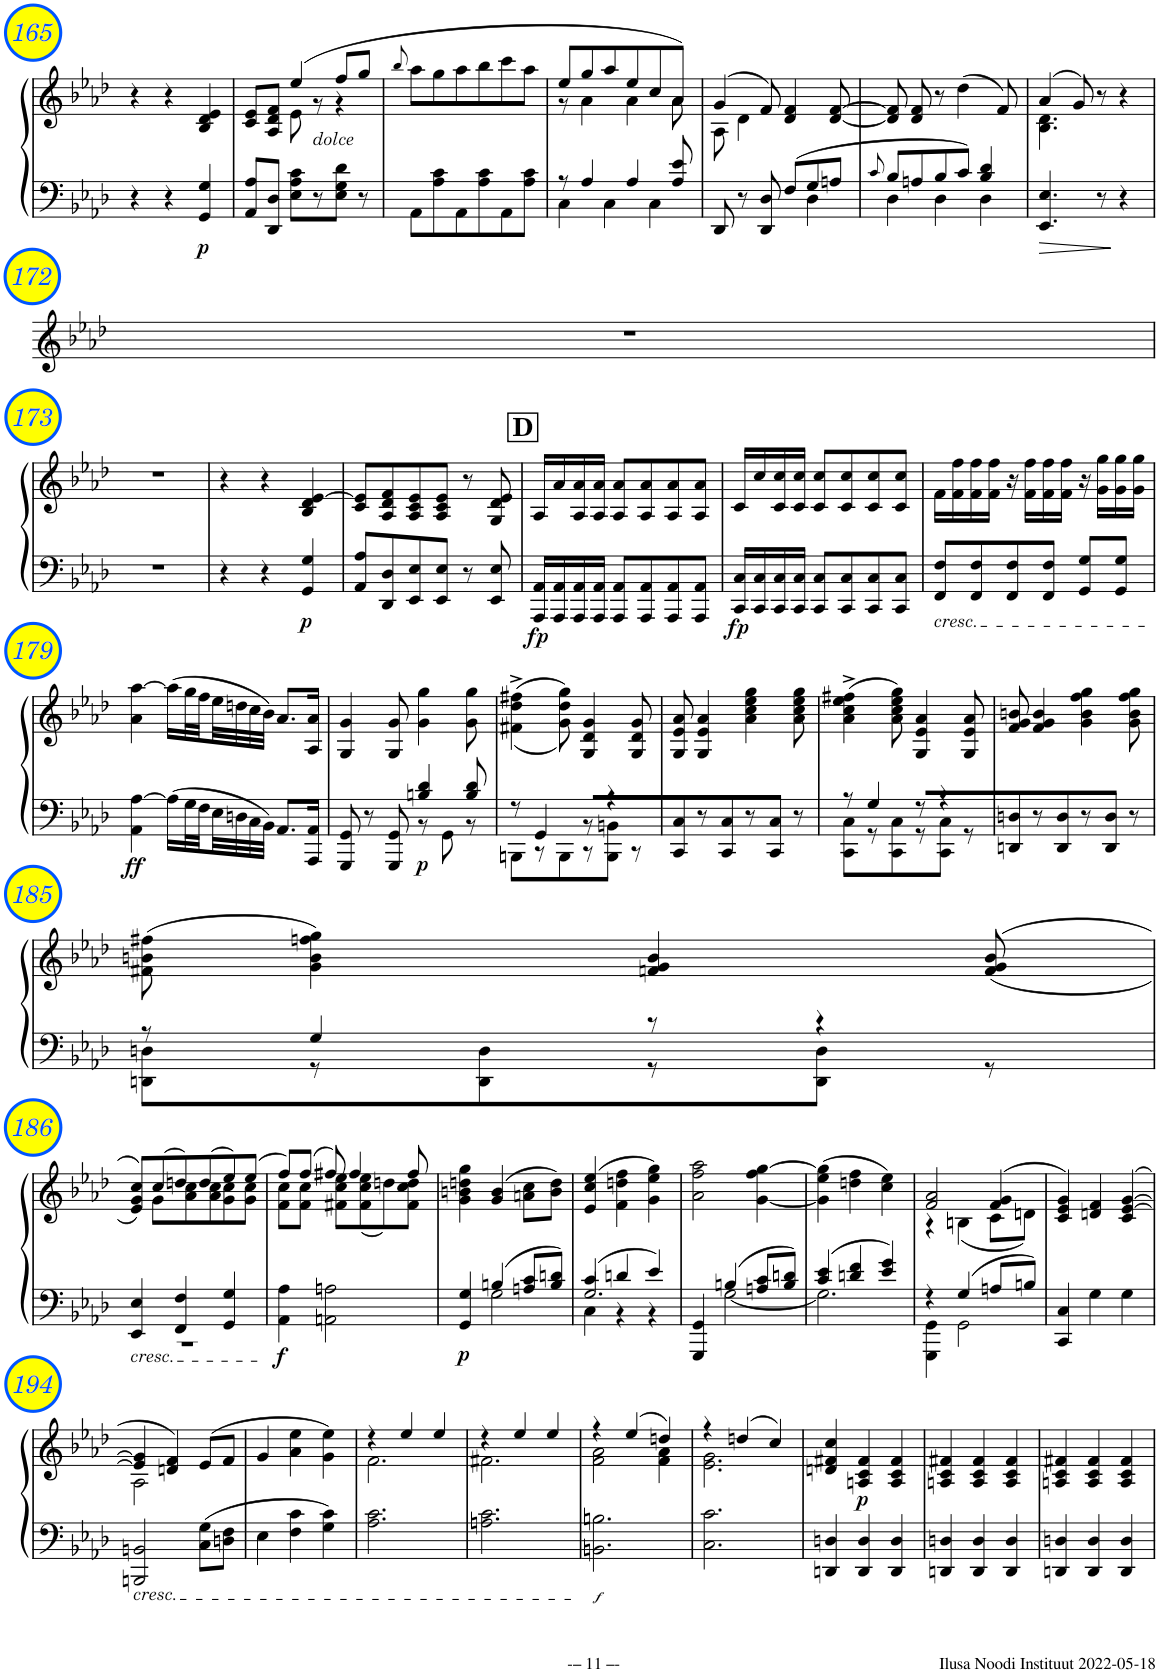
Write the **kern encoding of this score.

**kern	**kern	**dynam	**kern	**kern	**dynam
*part3	*part3	*part3	*part2	*part1	*part1
*staff4	*staff3	*staff3/4	*staff2	*staff1	*staff1
*I"Piano	*	*	*I"Flute	*I"Flute	*
*I'Pno	*	*	*	*	*
!!LO:PB:g=z
*clefF4	*clefG2	*	*clefG2	*clefG2	*
*k[b-e-a-d-]	*k[b-e-a-d-]	*	*k[b-e-a-d-]	*k[b-e-a-d-]	*
*M3/4	*M3/4	*	*M3/4	*M3/4	*
=165	=165	=165	=165	=165	=165
4r	4r	.	2.r	2.r	.
4r	4r	.	.	.	.
!	!	!LO:DY:b=2	!	!	!
4GG/ 4G/	4B-/ 4d-/ 4e-/	p	.	.	.
=166	=166	=166	=166	=166	=166
*	*^	*	*	*	*
8AA-/ 8A-/L	8c/ 8e-/L	4ryy	.	2.r	2.r	.
8DD-/ 8D-/J	8A-/ 8d-/ 8f/J	.	.	.	.	.
8E-\ 8A-\ 8c\L	(4ee-/	8e-\	.	.	.	.
!	!	!LO:TX:b:i:t=dolce	!	!	!	!
8r	.	8r	.	.	.	.
8E-\ 8G\ 8d-\J	8ff/L	4r	.	.	.	.
8r	8gg/J	.	.	.	.	.
*	*v	*v	*	*	*	*
=167	=167	=167	=167	=167	=167
.	8qbb-/	.	.	.	.
8AA-\L	8aa-\L	.	2.r	2.r	.
8A-\ 8c\	8gg\	.	.	.	.
8AA-\	8aa-\	.	.	.	.
8A-\ 8c\	8bb-\	.	.	.	.
8AA-\	8ccc\	.	.	.	.
8A-\ 8c\J	8aa-\J	.	.	.	.
=168	=168	=168	=168	=168	=168
*^	*^	*	*	*	*
8r	4C\	8ee-/L	8r	.	2.r	2.r	.
4A-/	.	8gg/	4a-\	.	.	.	.
.	4C\	8aa-/	.	.	.	.	.
4A-/	.	8ee-/	4a-\	.	.	.	.
.	4C\	8cc/	.	.	.	.	.
8A-/ 8e-/	.	8a-/J)	8a-\	.	.	.	.
=169	=169	=169	=169	=169	=169	=169	=169
8DD-/	2ryy	(4g/	8A-\	.	2.r	2.r	.
8r	.	.	4d-\	.	.	.	.
8DD-/ 8D-/	.	8f/)	.	.	.	.	.
8F/L	.	4d-/ 4f/	4.ryy	.	.	.	.
8G/	4D-\	.	.	.	.	.	.
8An/J	.	[8d-/ [8f/	.	.	.	.	.
*	*	*v	*v	*	*	*	*
=170	=170	=170	=170	=170	=170	=170
8qc/	.	.	.	.	.	.
8B-/L	4D-\	8d-/] 8f/]	.	2.r	2.r	.
8An/	.	8d-/ 8f/	.	.	.	.
8B-/	4D-\	8r	.	.	.	.
8c/J	.	(4dd-\	.	.	.	.
4B-/ 4d-/	4D-\	.	.	.	.	.
.	.	8f/)	.	.	.	.
*v	*v	*	*	*	*	*
=171	=171	=171	=171	=171	=171
*	*^	*	*	*	*
4.EE-/ 4.E-/	(4a-/	4.B-\ 4.d-\	.	2.r	2.r	.
.	8g/)	.	.	.	.	.
8r	8r	4.ryy	.	.	.	.
4r	4r	.	.	.	.	.
*	*v	*v	*	*	*	*
!!LO:LB:g=z
=172	=172	=172	=172	=172	=172
2.r	2.r	.	2.r	2.r	.
!!LO:LB:g=z
=173	=173	=173	=173	=173	=173
2.r	2.r	.	2.r	2.r	.
=174	=174	=174	=174	=174	=174
4r	4r	.	2.r	2.r	.
4r	4r	.	.	.	.
!	!	!LO:DY:b=2	!	!	!
4GG/ 4G/	4B-/ 4d-/ [4e-/	p	.	.	.
=175	=175	=175	=175	=175	=175
8AA-/ 8A-/L	8c/ 8e-/]L	.	2.r	2.r	.
8DD-/ 8D-/	8A-/ 8d-/ 8f/	.	.	.	.
8EE-/ 8E-/	8A-/ 8c/ 8e-/	.	.	.	.
8EE-/ 8E-/J	8A-/ 8c/ 8e-/J	.	.	.	.
8r	8r	.	.	.	.
8EE-/ 8E-/	8G/ 8d-/ 8e-/	.	.	.	.
!!LO:REH:place=s1:a:B:cj:fs=14:t=D
=176	=176	=176	=176	=176	=176
!	!	!LO:DY:b=2	!	!	!
16AAA-/ 16AA-/LL	16A-/LL	fp	2.r	2.r	.
16AAA-/ 16AA-/	16a-/	.	.	.	.
16AAA-/ 16AA-/	16A-/ 16a-/	.	.	.	.
16AAA-/ 16AA-/JJ	16A-/ 16a-/JJ	.	.	.	.
8AAA-/ 8AA-/L	8A-/ 8a-/L	.	.	.	.
8AAA-/ 8AA-/	8A-/ 8a-/	.	.	.	.
8AAA-/ 8AA-/	8A-/ 8a-/	.	.	.	.
8AAA-/ 8AA-/J	8A-/ 8a-/J	.	.	.	.
=177	=177	=177	=177	=177	=177
!	!	!LO:DY:b=2	!	!	!
16CC/ 16C/LL	16c/LL	fp	2.r	2.r	.
16CC/ 16C/	16cc/	.	.	.	.
16CC/ 16C/	16c/ 16cc/	.	.	.	.
16CC/ 16C/JJ	16c/ 16cc/JJ	.	.	.	.
8CC/ 8C/L	8c/ 8cc/L	.	.	.	.
8CC/ 8C/	8c/ 8cc/	.	.	.	.
8CC/ 8C/	8c/ 8cc/	.	.	.	.
8CC/ 8C/J	8c/ 8cc/J	.	.	.	.
=178	=178	=178	=178	=178	=178
!LO:TX:b:i:t=cresc.	!	!	!	!	!
8FF/ 8F/L	16f\LL	.	2.r	2.r	.
.	16f\ 16ff\	.	.	.	.
8FF/ 8F/	16f\ 16ff\	.	.	.	.
.	16f\ 16ff\JJ	.	.	.	.
8FF/ 8F/	16r	.	.	.	.
.	16f\ 16ff\LL	.	.	.	.
8FF/ 8F/J	16f\ 16ff\	.	.	.	.
.	16f\ 16ff\JJ	.	.	.	.
8GG/ 8G/L	16r	.	.	.	.
.	16g\ 16gg\LL	.	.	.	.
8GG/ 8G/J	16g\ 16gg\	.	.	.	.
.	16g\ 16gg\JJ	.	.	.	.
!!LO:LB:g=z
=179	=179	=179	=179	=179	=179
!	!	!LO:DY:b=2	!	!	!
4AA-\ [4A-\	4a-\ [4aa-\	ff	4r	4r	.
!	!	!	!	!	!LO:DY:b
16A-\LL]	(16aa-\LL]	.	2ccc	2fff	ff
32G\L	32gg\L	.	.	.	.
32F\	32ff\	.	.	.	.
32E-\	32ee-\	.	.	.	.
32Dn\	32ddn\	.	.	.	.
32C\	32cc\	.	.	.	.
32BB-\JJJ	32b-\JJJ)	.	.	.	.
8.AA-/L	8.a-/L	.	.	.	.
16AAA-/ 16AA-/Jk	16A-/ 16a-/Jk	.	.	.	.
=180	=180	=180	=180	=180	=180
*^	*	*	*	*	*
8GGG/ 8GG/	4.ryy	4G/ 4g/	.	4gg	4ggg	.
8r	.	.	.	.	.	.
8GGG/ 8GG/	.	8G/ 8g/	.	8gg	8ggg	.
!	!	!	!LO:DY:b=2	!	!	!
4Bn/ 4d-/	8r	4g\ 4gg\	p	8r	8r	.
.	8GG\	.	.	4r	4r	.
8B/ 8d-/	8r	8g\ 8gg\	.	.	.	.
=181	=181	=181	=181	=181	=181	=181
8r	8BBBn\L	((<4f#X\^ 4dd-\^ 4ff#X\^	.	2.r	2.r	.
4GG/	8r	.	.	.	.	.
.	8BBB\	8g\ 8dd-\ 8gg\))	.	.	.	.
8r	8r	4G/ 4d-/ 4g/	.	.	.	.
4r	8BBB\ 8BBn\J	.	.	.	.	.
.	8r	8G/ 8d-/ 8g/	.	.	.	.
*v	*v	*	*	*	*	*
=182	=182	=182	=182	=182	=182
8CC/ 8C/L	8G/ 8e-/ 8a-/	.	2.r	2.r	.
8r	4G/ 4e-/ 4a-/	.	.	.	.
8CC/ 8C/	.	.	.	.	.
8r	4a-\ 4cc\ 4ee-\ 4gg\	.	.	.	.
8CC/ 8C/J	.	.	.	.	.
8r	8a-\ 8cc\ 8ee-\ 8gg\	.	.	.	.
=183	=183	=183	=183	=183	=183
*^	*	*	*	*	*
8r	8CC\ 8C\L	(4a-\^ 4cc\^ 4ee-\^ 4ff#X\^	.	2.r	2.r	.
4G/	8r	.	.	.	.	.
.	8CC\ 8C\	8a-\ 8cc\ 8ee-\ 8gg\)	.	.	.	.
8r	8r	4G/ 4e-/ 4a-/	.	.	.	.
4r	8CC\ 8C\J	.	.	.	.	.
.	8r	8G/ 8e-/ 8a-/	.	.	.	.
*v	*v	*	*	*	*	*
=184	=184	=184	=184	=184	=184
8DDn/ 8Dn/L	8f/ 8g/ 8bn/	.	2.r	2.r	.
8r	4f/ 4g/ 4b/	.	.	.	.
8DD/ 8D/	.	.	.	.	.
8r	4g\ 4b\ 4ff\ 4gg\	.	.	.	.
8DD/ 8D/J	.	.	.	.	.
8r	8g\ 8b\ 8ff\ 8gg\	.	.	.	.
!!LO:LB:g=z
=185	=185	=185	=185	=185	=185
*^	*	*	*	*	*
8r	8DDn\ 8Dn\L	(8f#X\ 8bn\ 8ff#X\	.	2.r	2.r	.
4G/	8r	4g\ 4b\ 4ffn\ 4gg\)	.	.	.	.
.	8DD\ 8D\	.	.	.	.	.
8r	8r	4fn/ 4g/ 4b/	.	.	.	.
4r	8DD\ 8D\J	.	.	.	.	.
.	8r	((>8f/ 8g/ 8b/	.	.	.	.
!!LO:LB:g=z
=186	=186	=186	=186	=186	=186	=186
*	*	*^	*	*	*	*
!LO:TX:b:i:t=cresc.	!	!	!	!	!	!	!
4EE-/ 4E-/	2.r	8e-/ 8g/ 8cc/L))	8ryy	.	2.r	4r	.
.	.	(8cc/	8g\L	.	.	.	.
!	!	!	!	!	!	!LO:TX:b:i:t=cresc.	!
4FF/ 4F/	.	8ddn/)	8a-\ 8cc\	.	.	4ccc	.
.	.	(8dd/	8a-\ 8cc\	.	.	.	.
4GG/ 4G/	.	8ee-/)	8g\ 8cc\	.	.	[4ccc	.
.	.	(8ee-/J	8g\ 8cc\J	.	.	.	.
*v	*v	*	*	*	*	*	*
=187	=187	=187	=187	=187	=187	=187
!	!	!	!LO:DY:b=2	!	!	!
4AA-\ 4A-\	8ff/L)	8f\ 8cc\L	f	2.r	4ccc]	.
.	(8ff/J	8f\ 8cc\J	.	.	.	.
!	!	!	!	!	!	!LO:DY:b
2AAn\ 2An\	8ff#X/)	8f#X\ 8cc\ 8ee-\L	.	.	2ccc	f
.	4ff#/	(8f#\ 8cc\ 8ee-\	.	.	.	.
.	.	8ddn\)	.	.	.	.
.	8ff#/	8f#\ 8cc\ 8dd\J	.	.	.	.
=188	=188	=188	=188	=188	=188	=188
*^	*	*	*	*	*	*
!	!	!	!	!LO:DY:b=2	!	!	!LO:DY:b
*	*	*v	*v	*	*	*	*
4GG/ 4G/	4ryy	4g\ 4bn\ 4ddn\ 4gg\	p	2.r	4bbn	p
4Bn/	2G\	(4g/ 4b/	.	.	2r	.
8An/ 8c/L	.	8an\ 8cc\L	.	.	.	.
8B/ 8dn/J	.	8b\ 8dd\J)	.	.	.	.
=189	=189	=189	=189	=189	=189	=189
*	*^	*	*	*	*	*
4c/	2.G/	4C\	(4e-/ 4cc/ 4ee-/	.	2.r	2.r	.
4dn/	.	4r	4f\ 4ddn\ 4ff\	.	.	.	.
4e-/	.	4r	4g\ 4ee-\ 4gg\)	.	.	.	.
*	*v	*v	*	*	*	*	*
=190	=190	=190	=190	=190	=190	=190
4GGG/ 4GG/	4ryy	2a-\ 2ff\ 2aa-\	.	2.r	2.r	.
4Bn/	[2G\	.	.	.	.	.
8An/ 8c/L	.	[4g\ 4ff\ [4gg\	.	.	.	.
8B/ 8dn/J	.	.	.	.	.	.
=191	=191	=191	=191	=191	=191	=191
4c/ 4e-/	2.G\]	(4g\] 4ee-\ 4gg\]	.	2.r	2.r	.
4dn/ 4f/	.	4ddn\ 4ff\	.	.	.	.
4e-/ 4g/	.	4cc\ 4ee-\)	.	.	.	.
=192	=192	=192	=192	=192	=192	=192
*	*	*^	*	*	*	*
4r	4GGG\ 4GG\	2f/ 2a-/	4r	.	2.r	2.r	.
4G/	2GG\	.	(4Bn\	.	.	.	.
8An/L	.	(4f/ 4g/	8c\L	.	.	.	.
8Bn/J	.	.	8dn\J)	.	.	.	.
*v	*v	*	*	*	*	*	*
*	*v	*v	*	*	*	*
=193	=193	=193	=193	=193	=193
4CC/ 4C/	4c/ 4e-/ 4g/)	.	2.r	2.r	.
4G\	4dn/ 4f/	.	.	.	.
4G\	(>4c/ [4e-/ [4g/	.	.	.	.
!!LO:LB:g=z
=194	=194	=194	=194	=194	=194
*	*^	*	*	*	*
!LO:TX:b:i:t=cresc.	!	!	!	!	!	!
2BBBn/ 2BBn/	4e-/] 4g/]	2A-\	.	2.r	2.r	.
.	4dn/ 4f/)	.	.	.	.	.
8C\ 8G\L	(8e-/L	4ryy	.	.	.	.
8Dn\ 8F\J	8f/J	.	.	.	.	.
*	*v	*v	*	*	*	*
=195	=195	=195	=195	=195	=195
4E-\	4g/	.	2.r	2.r	.
4F\ 4c\	4a-\ 4ee-\	.	.	.	.
4G\ 4c\	4g\ 4ee-\)	.	.	.	.
=196	=196	=196	=196	=196	=196
*	*^	*	*	*	*
2.A-\ 2.c\	4r	2.f\	.	2.r	2.r	.
.	4ee-/	.	.	.	.	.
.	4ee-/	.	.	.	.	.
=197	=197	=197	=197	=197	=197	=197
2.An\ 2.c\	4r	2.f#X\	.	2.r	2.r	.
.	4ee-/	.	.	.	.	.
.	4ee-/	.	.	.	.	.
=198	=198	=198	=198	=198	=198	=198
!	!	!	!LO:DY:b=2	!	!	!
2.BBn\ 2.Bn\	4r	2f\ 2a-\	f	2.r	2.r	.
.	(4ee-/	.	.	.	.	.
.	4ddn/)	4f\ 4a-\	.	.	.	.
=199	=199	=199	=199	=199	=199	=199
2.C\ 2.c\	4r	2.e-\ 2.g\	.	2.r	2.r	.
.	(4ddn/	.	.	.	.	.
.	4cc/)	.	.	.	.	.
*	*v	*v	*	*	*	*
=200	=200	=200	=200	=200	=200
4DDn/ 4Dn/	4dn/ 4f#X/ 4cc/	.	2.r	2.r	.
!	!	!LO:DY:b	!	!	!
4DD/ 4D/	4An/ 4c/ 4f#/	p	.	.	.
4DD/ 4D/	4A/ 4c/ 4f#/	.	.	.	.
=201	=201	=201	=201	=201	=201
4DDn/ 4Dn/	4An/ 4c/ 4f#X/	.	2.r	2.r	.
4DD/ 4D/	4A/ 4c/ 4f#/	.	.	.	.
4DD/ 4D/	4A/ 4c/ 4f#/	.	.	.	.
=202	=202	=202	=202	=202	=202
4DDn/ 4Dn/	4An/ 4c/ 4f#X/	.	2.r	2.r	.
4DD/ 4D/	4A/ 4c/ 4f#/	.	.	.	.
4DD/ 4D/	4A/ 4c/ 4f#/	.	.	.	.
=	=	=	=	=	=
*-	*-	*-	*-	*-	*-
